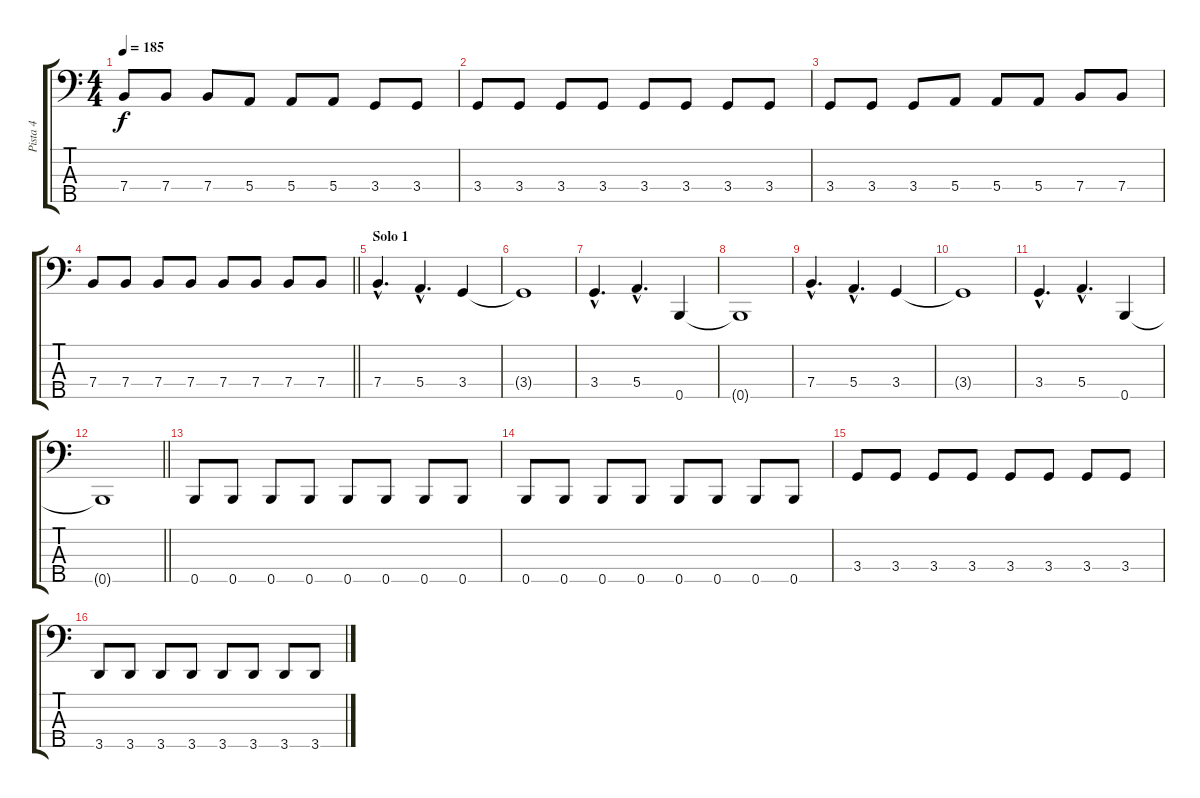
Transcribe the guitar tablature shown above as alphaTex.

\track ("Pista 4" "Pista 4") {instrument electricbasspick}
\staff {score tabs}
\tuning (G2 D2 A1 E1 B0) {hide}
\ts (4 4)
\tempo 185
\clef f4
\ks c
7.4.8{dy f} 7.4.8 7.4.8 5.4.8 5.4.8 5.4.8 3.4.8 3.4.8 |
3.4.8 3.4.8 3.4.8 3.4.8 3.4.8 3.4.8 3.4.8 3.4.8 |
3.4.8 3.4.8 3.4.8 5.4.8 5.4.8 5.4.8 7.4.8 7.4.8 |
\barLineRight lightlight
7.4.8 7.4.8 7.4.8 7.4.8 7.4.8 7.4.8 7.4.8 7.4.8 |
\section ("" "Solo 1")
7.4{hac}.4{d} 5.4{hac}.4{d} 3.4.4 |
3.4{t}.1 |
3.4{hac}.4{d} 5.4{hac}.4{d} 0.5.4 |
0.5{t}.1 |
7.4{hac}.4{d} 5.4{hac}.4{d} 3.4.4 |
3.4{t}.1 |
3.4{hac}.4{d} 5.4{hac}.4{d} 0.5.4 |
\barLineRight lightlight
0.5{t}.1 |
0.5.8 0.5.8 0.5.8 0.5.8 0.5.8 0.5.8 0.5.8 0.5.8 |
0.5.8 0.5.8 0.5.8 0.5.8 0.5.8 0.5.8 0.5.8 0.5.8 |
3.4.8 3.4.8 3.4.8 3.4.8 3.4.8 3.4.8 3.4.8 3.4.8 |
3.5.8 3.5.8 3.5.8 3.5.8 3.5.8 3.5.8 3.5.8 3.5.8
